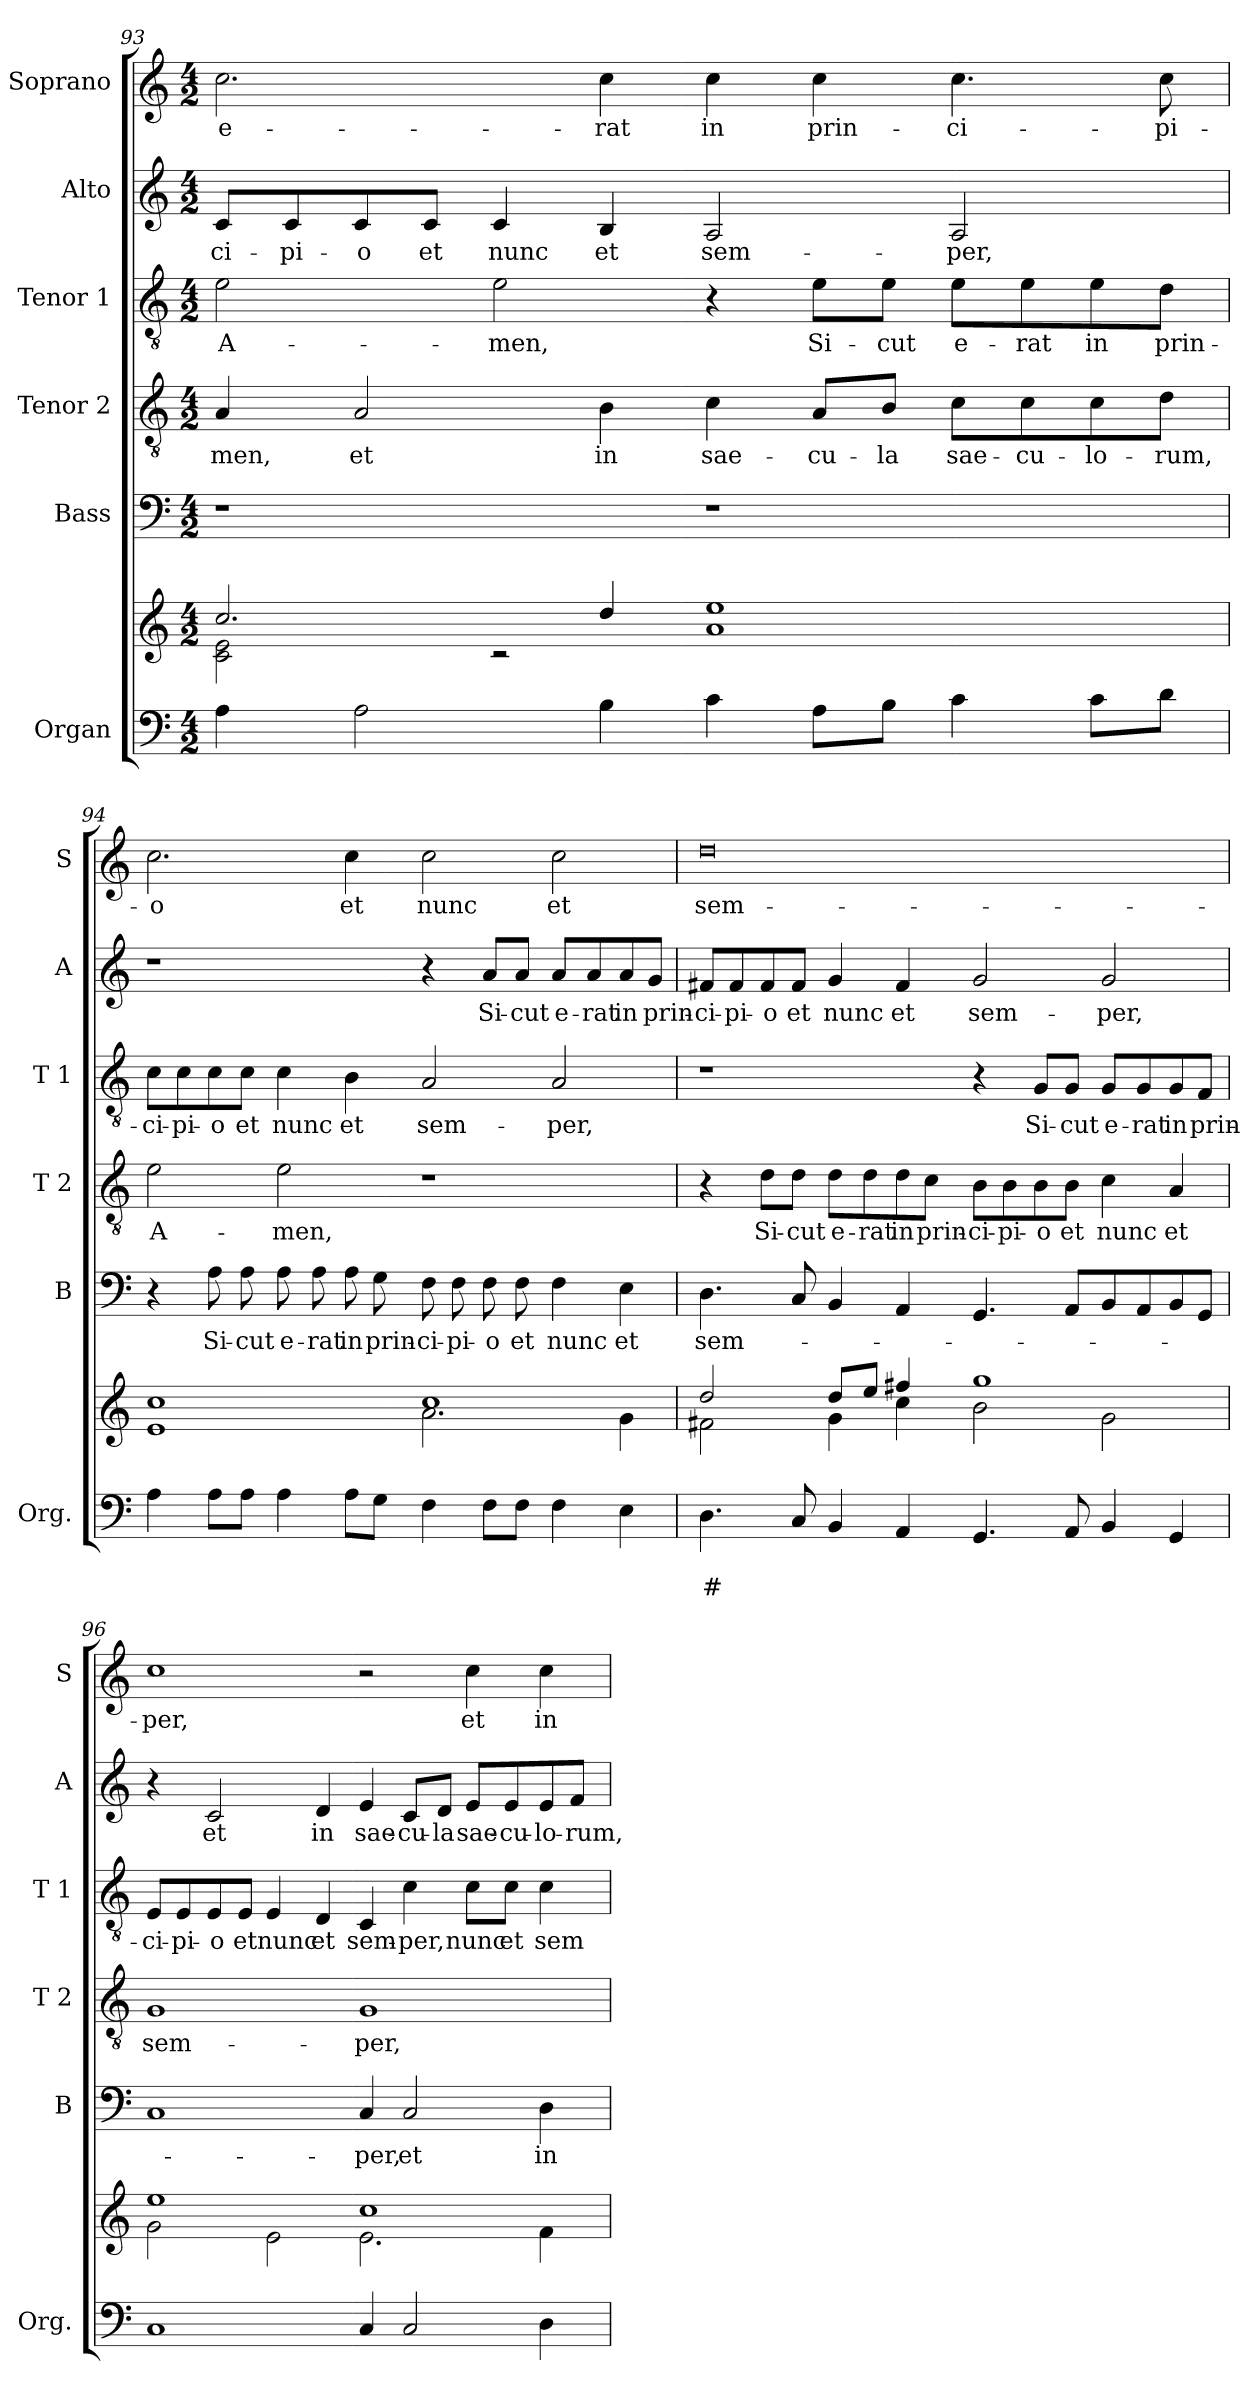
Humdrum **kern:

**kern	**text	**text	**kern	**kern	**text	**kern	**text	**kern	**text	**kern	**text	**kern	**text
*part6	*part6	*part6	*part6	*part5	*part5	*part4	*part4	*part3	*part3	*part2	*part2	*part1	*part1
*staff7	*staff7	*staff7	*staff6	*staff5	*staff5	*staff4	*staff4	*staff3	*staff3	*staff2	*staff2	*staff1	*staff1
*I"Organ	*	*	*	*I"Bass	*	*I"Tenor 2	*	*I"Tenor 1	*	*I"Alto	*	*I"Soprano	*
*I'Org.	*	*	*	*I'B	*	*I'T 2	*	*I'T 1	*	*I'A	*	*I'S	*
*clefF4	*	*	*clefG2	*clefF4	*	*clefGv2	*	*clefGv2	*	*clefG2	*	*clefG2	*
*k[]	*	*	*k[]	*k[]	*	*k[]	*	*k[]	*	*k[]	*	*k[]	*
*C:	*	*	*C:	*C:	*	*C:	*	*C:	*	*C:	*	*C:	*
*M4/2	*	*	*M4/2	*M4/2	*	*M4/2	*	*M4/2	*	*M4/2	*	*M4/2	*
=93	=93	=93	=93	=93	=93	=93	=93	=93	=93	=93	=93	=93	=93
*	*	*	*^	*	*	*	*	*	*	*	*	*	*
!	!	!	!	!	!	!	!	!LO:LY:b	!	!LO:LY:b	!	!LO:LY:b	!	!LO:LY:b
4A\	.	.	2.cc!/	2c!\ 2e!\	1r	.	4A/	-men,	2e\	A-	8c/L	-ci-	2.cc\	e-
!	!	!	!	!	!	!	!	!	!	!	!	!LO:LY:b	!	!
.	.	.	.	.	.	.	.	.	.	.	8c/	-pi-	.	.
!	!	!	!	!	!	!	!	!LO:LY:b	!	!	!	!LO:LY:b	!	!
2A\	.	.	.	.	.	.	2A/	et	.	.	8c/	-o	.	.
!	!	!	!	!	!	!	!	!	!	!	!	!LO:LY:b	!	!
.	.	.	.	.	.	.	.	.	.	.	8c/J	et	.	.
!	!	!	!	!	!	!	!	!	!	!LO:LY:b	!	!LO:LY:b	!	!
.	.	.	.	2rc	.	.	.	.	2e\	-men,	4c/	nunc	.	.
!	!	!	!	!	!	!	!	!LO:LY:b	!	!	!	!LO:LY:b	!	!LO:LY:b
4B\	.	.	4dd!/	.	.	.	4B\	in	.	.	4B/	et	4cc\	-rat
!	!	!	!	!	!	!	!	!LO:LY:b	!	!	!	!LO:LY:b	!	!LO:LY:b
4c\	.	.	1ee!	1a!	1r	.	4c\	sae-	4r	.	2A/	sem-	4cc\	in
!	!	!	!	!	!	!	!	!LO:LY:b	!	!LO:LY:b	!	!	!	!LO:LY:b
8A\L	.	.	.	.	.	.	8A/L	-cu-	8e\L	Si-	.	.	4cc\	prin-
!	!	!	!	!	!	!	!	!LO:LY:b	!	!LO:LY:b	!	!	!	!
8B\J	.	.	.	.	.	.	8B/J	-la	8e\J	-cut	.	.	.	.
!	!	!	!	!	!	!	!	!LO:LY:b	!	!LO:LY:b	!	!LO:LY:b	!	!LO:LY:b
4c\	.	.	.	.	.	.	8c\L	sae-	8e\L	e-	2A/	-per,	4.cc\	-ci-
!	!	!	!	!	!	!	!	!LO:LY:b	!	!LO:LY:b	!	!	!	!
.	.	.	.	.	.	.	8c\	-cu-	8e\	-rat	.	.	.	.
!	!	!	!	!	!	!	!	!LO:LY:b	!	!LO:LY:b	!	!	!	!
8c\L	.	.	.	.	.	.	8c\	-lo-	8e\	in	.	.	.	.
!	!	!	!	!	!	!	!	!LO:LY:b	!	!LO:LY:b	!	!	!	!LO:LY:b
8d\J	.	.	.	.	.	.	8d\J	-rum,	8d\J	prin-	.	.	8cc\	-pi-
!!LO:LB:g=z
=94	=94	=94	=94	=94	=94	=94	=94	=94	=94	=94	=94	=94	=94	=94
!	!	!	!	!	!	!	!	!LO:LY:b	!	!LO:LY:b	!	!	!	!LO:LY:b
4A\	.	.	1cc!	1e!	4r	.	2e\	A-	8c\L	-ci-	1r	.	2.cc\	-o
!	!	!	!	!	!	!	!	!	!	!LO:LY:b	!	!	!	!
.	.	.	.	.	.	.	.	.	8c\	-pi-	.	.	.	.
!	!	!	!	!	!	!LO:LY:b	!	!	!	!LO:LY:b	!	!	!	!
8A\L	.	.	.	.	8A\	Si-	.	.	8c\	-o	.	.	.	.
!	!	!	!	!	!	!LO:LY:b	!	!	!	!LO:LY:b	!	!	!	!
8A\J	.	.	.	.	8A\	-cut	.	.	8c\J	et	.	.	.	.
!	!	!	!	!	!	!LO:LY:b	!	!LO:LY:b	!	!LO:LY:b	!	!	!	!
4A\	.	.	.	.	8A\	e-	2e\	-men,	4c\	nunc	.	.	.	.
!	!	!	!	!	!	!LO:LY:b	!	!	!	!	!	!	!	!
.	.	.	.	.	8A\	-rat	.	.	.	.	.	.	.	.
!	!	!	!	!	!	!LO:LY:b	!	!	!	!LO:LY:b	!	!	!	!LO:LY:b
8A\L	.	.	.	.	8A\	in	.	.	4B\	et	.	.	4cc\	et
!	!	!	!	!	!	!LO:LY:b	!	!	!	!	!	!	!	!
8G\J	.	.	.	.	8G\	prin-	.	.	.	.	.	.	.	.
!	!	!	!	!	!	!LO:LY:b	!	!	!	!LO:LY:b	!	!	!	!LO:LY:b
4F\	.	.	1cc!	2.a!\	8F\	-ci-	1r	.	2A/	sem-	4r	.	2cc\	nunc
!	!	!	!	!	!	!LO:LY:b	!	!	!	!	!	!	!	!
.	.	.	.	.	8F\	-pi-	.	.	.	.	.	.	.	.
!	!	!	!	!	!	!LO:LY:b	!	!	!	!	!	!LO:LY:b	!	!
8F\L	.	.	.	.	8F\	-o	.	.	.	.	8a/L	Si-	.	.
!	!	!	!	!	!	!LO:LY:b	!	!	!	!	!	!LO:LY:b	!	!
8F\J	.	.	.	.	8F\	et	.	.	.	.	8a/J	-cut	.	.
!	!	!	!	!	!	!LO:LY:b	!	!	!	!LO:LY:b	!	!LO:LY:b	!	!LO:LY:b
4F\	.	.	.	.	4F\	nunc	.	.	2A/	-per,	8a/L	e-	2cc\	et
!	!	!	!	!	!	!	!	!	!	!	!	!LO:LY:b	!	!
.	.	.	.	.	.	.	.	.	.	.	8a/	-rat	.	.
!	!	!	!	!	!	!LO:LY:b	!	!	!	!	!	!LO:LY:b	!	!
4E\	.	.	.	4g!\	4E\	et	.	.	.	.	8a/	in	.	.
!	!	!	!	!	!	!	!	!	!	!	!	!LO:LY:b	!	!
.	.	.	.	.	.	.	.	.	.	.	8g/J	prin-	.	.
=95	=95	=95	=95	=95	=95	=95	=95	=95	=95	=95	=95	=95	=95	=95
!	!	!LO:LY:b	!	!	!	!LO:LY:b	!	!	!	!	!	!LO:LY:b	!	!LO:LY:b
4.D\	.	#	2dd!/	2f#X!\	4.D\	sem-	4r	.	1r	.	8f#X/L	-ci-	0dd	sem-
!	!	!	!	!	!	!	!	!	!	!	!	!LO:LY:b	!	!
.	.	.	.	.	.	.	.	.	.	.	8f#/	-pi-	.	.
!	!	!	!	!	!	!	!	!LO:LY:b	!	!	!	!LO:LY:b	!	!
.	.	.	.	.	.	.	8d\L	Si-	.	.	8f#/	-o	.	.
!	!	!	!	!	!	!	!	!LO:LY:b	!	!	!	!LO:LY:b	!	!
8C/	.	.	.	.	8C/	.	8d\J	-cut	.	.	8f#/J	et	.	.
!	!	!	!	!	!	!	!	!LO:LY:b	!	!	!	!LO:LY:b	!	!
4BB/	.	.	8dd!/L	4g!\	4BB/	.	8d\L	e-	.	.	4g/	nunc	.	.
!	!	!	!	!	!	!	!	!LO:LY:b	!	!	!	!	!	!
.	.	.	8ee!/J	.	.	.	8d\	-rat	.	.	.	.	.	.
!	!	!	!	!	!	!	!	!LO:LY:b	!	!	!	!LO:LY:b	!	!
4AA/	.	.	4ff#X!/	4cc!\	4AA/	.	8d\	in	.	.	4f#/	et	.	.
!	!	!	!	!	!	!	!	!LO:LY:b	!	!	!	!	!	!
.	.	.	.	.	.	.	8c\J	prin-	.	.	.	.	.	.
!	!	!	!	!	!	!	!	!LO:LY:b	!	!	!	!LO:LY:b	!	!
4.GG/	.	.	1gg!	2b!\	4.GG/	.	8B\L	-ci-	4r	.	2g/	sem-	.	.
!	!	!	!	!	!	!	!	!LO:LY:b	!	!	!	!	!	!
.	.	.	.	.	.	.	8B\	-pi-	.	.	.	.	.	.
!	!	!	!	!	!	!	!	!LO:LY:b	!	!LO:LY:b	!	!	!	!
.	.	.	.	.	.	.	8B\	-o	8G/L	Si-	.	.	.	.
!	!	!	!	!	!	!	!	!LO:LY:b	!	!LO:LY:b	!	!	!	!
8AA/	.	.	.	.	8AA/L	.	8B\J	et	8G/J	-cut	.	.	.	.
!	!	!	!	!	!	!	!	!LO:LY:b	!	!LO:LY:b	!	!LO:LY:b	!	!
4BB/	.	.	.	2g!\	8BB/	.	4c\	nunc	8G/L	e-	2g/	-per,	.	.
!	!	!	!	!	!	!	!	!	!	!LO:LY:b	!	!	!	!
.	.	.	.	.	8AA/	.	.	.	8G/	-rat	.	.	.	.
!	!	!	!	!	!	!	!	!LO:LY:b	!	!LO:LY:b	!	!	!	!
4GG/	.	.	.	.	8BB/	.	4A/	et	8G/	in	.	.	.	.
!	!	!	!	!	!	!	!	!	!	!LO:LY:b	!	!	!	!
.	.	.	.	.	8GG/J	.	.	.	8F/J	prin-	.	.	.	.
!!LO:PB:g=z
=96	=96	=96	=96	=96	=96	=96	=96	=96	=96	=96	=96	=96	=96	=96
!	!	!	!	!	!	!	!	!LO:LY:b	!	!LO:LY:b	!	!	!	!LO:LY:b
1C	.	.	1ee!	2g!\	1C	.	1G	sem-	8E/L	-ci-	4r	.	1cc	-per,
!	!	!	!	!	!	!	!	!	!	!LO:LY:b	!	!	!	!
.	.	.	.	.	.	.	.	.	8E/	-pi-	.	.	.	.
!	!	!	!	!	!	!	!	!	!	!LO:LY:b	!	!LO:LY:b	!	!
.	.	.	.	.	.	.	.	.	8E/	-o	2c/	et	.	.
!	!	!	!	!	!	!	!	!	!	!LO:LY:b	!	!	!	!
.	.	.	.	.	.	.	.	.	8E/J	et	.	.	.	.
!	!	!	!	!	!	!	!	!	!	!LO:LY:b	!	!	!	!
.	.	.	.	2e!\	.	.	.	.	4E/	nunc	.	.	.	.
!	!	!	!	!	!	!	!	!	!	!LO:LY:b	!	!LO:LY:b	!	!
.	.	.	.	.	.	.	.	.	4D/	et	4d/	in	.	.
!	!	!	!	!	!	!LO:LY:b	!	!LO:LY:b	!	!LO:LY:b	!	!LO:LY:b	!	!
4C/	.	.	1cc!	2.e!\	4C/	-per,	1G	-per,	4C/	sem-	4e/	sae-	2r	.
!	!	!	!	!	!	!LO:LY:b	!	!	!	!LO:LY:b	!	!LO:LY:b	!	!
2C/	.	.	.	.	2C/	et	.	.	4c\	-per,	8c/L	-cu-	.	.
!	!	!	!	!	!	!	!	!	!	!	!	!LO:LY:b	!	!
.	.	.	.	.	.	.	.	.	.	.	8d/J	-la	.	.
!	!	!	!	!	!	!	!	!	!	!LO:LY:b	!	!LO:LY:b	!	!LO:LY:b
.	.	.	.	.	.	.	.	.	8c\L	nunc	8e/L	sae-	4cc\	et
!	!	!	!	!	!	!	!	!	!	!LO:LY:b	!	!LO:LY:b	!	!
.	.	.	.	.	.	.	.	.	8c\J	et	8e/	-cu-	.	.
!	!	!	!	!	!	!LO:LY:b	!	!	!	!LO:LY:b	!	!LO:LY:b	!	!LO:LY:b
4D\	.	.	.	4f!\	4D\	in	.	.	4c\	sem-	8e/	-lo-	4cc\	in
!	!	!	!	!	!	!	!	!	!	!	!	!LO:LY:b	!	!
.	.	.	.	.	.	.	.	.	.	.	8f/J	-rum,	.	.
*	*	*	*v	*v	*	*	*	*	*	*	*	*	*	*
=	=	=	=	=	=	=	=	=	=	=	=	=	=
*-	*-	*-	*-	*-	*-	*-	*-	*-	*-	*-	*-	*-	*-
